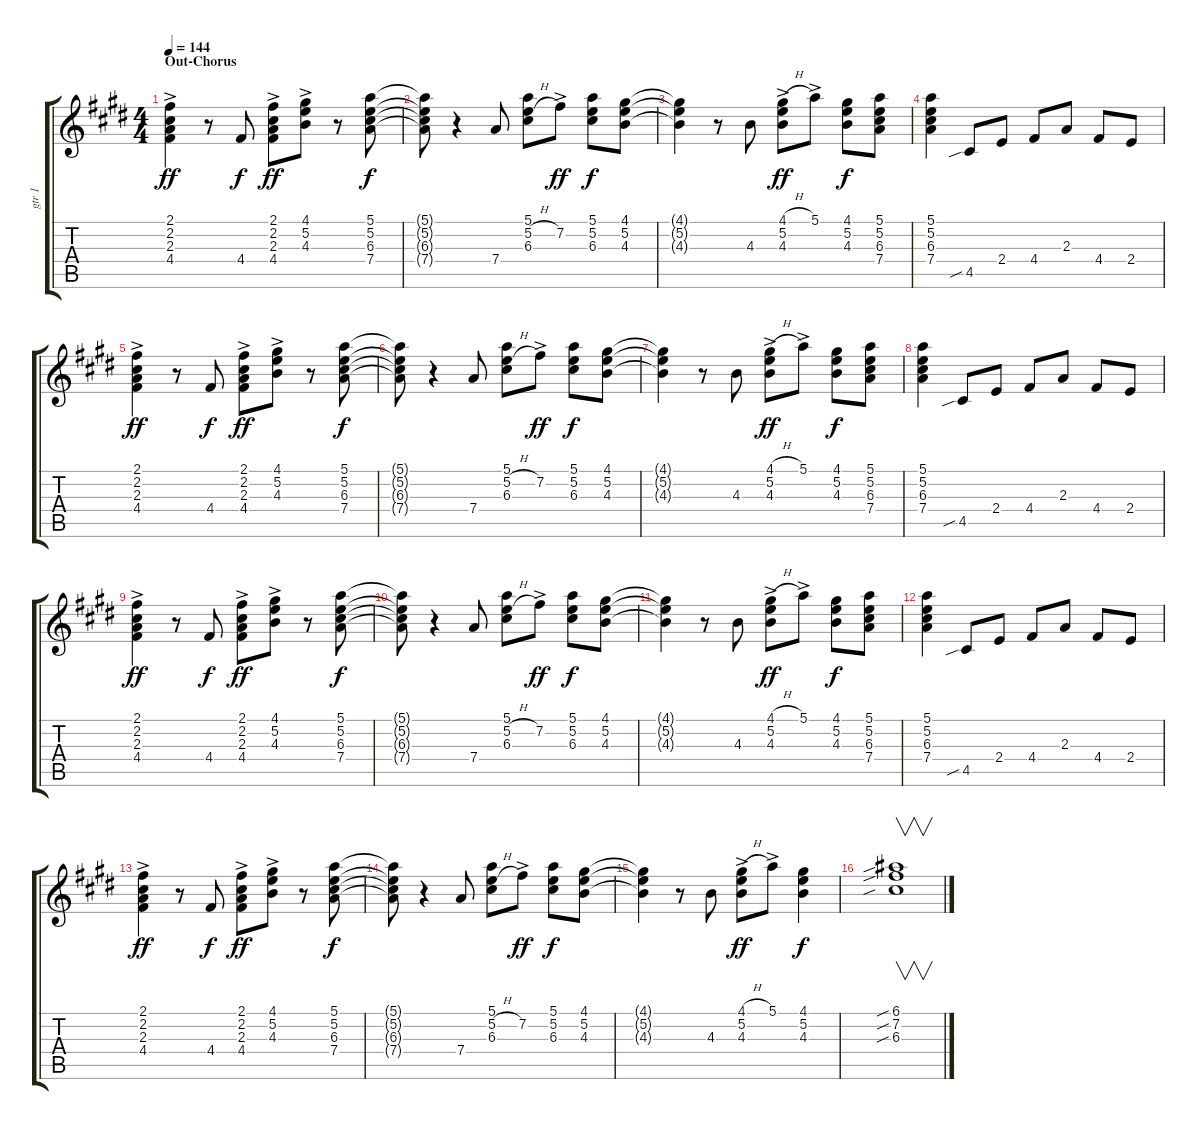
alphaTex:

\track ("gtr 1 " "gtr 1 ") {instrument distortionguitar}
\staff {score tabs}
\tuning (E4 B3 G3 D3 A2 E2) {hide}
\ts (4 4)
\section ("" "Out-Chorus")
\tempo 144
\clef g2
\ks e
(2.1{ac} 2.2{ac} 2.3{ac} 4.4{ac}).4{dy ff} r.8 4.4.8{dy f} (2.1{ac} 2.2{ac} 2.3{ac} 4.4{ac}).8{dy ff} (4.1{ac} 5.2{ac} 4.3{ac}).8 r.8 (5.1 5.2 6.3 7.4).8{dy f} |
\ks c#minor
(5.1{t} 5.2{t} 6.3{t} 7.4{t}).8 r.4 7.4.8 (5.1 5.2{h} 6.3).8 7.2{ac}.8{dy ff} (5.1 5.2 6.3).8{dy f} (4.1 5.2 4.3).8 |
(4.1{t} 5.2{t} 4.3{t}).4 r.8 4.3.8 (4.1{h ac} 5.2{ac} 4.3{ac}).8{dy ff} 5.1{ac}.8 (4.1 5.2 4.3).8{dy f} (5.1 5.2 6.3 7.4).8 |
(5.1 5.2 6.3 7.4).4 4.5{sib}.8 2.4.8 4.4.8 2.3.8 4.4.8 2.4.8 |
\ks e
(2.1{ac} 2.2{ac} 2.3{ac} 4.4{ac}).4{dy ff} r.8 4.4.8{dy f} (2.1{ac} 2.2{ac} 2.3{ac} 4.4{ac}).8{dy ff} (4.1{ac} 5.2{ac} 4.3{ac}).8 r.8 (5.1 5.2 6.3 7.4).8{dy f} |
\ks c#minor
(5.1{t} 5.2{t} 6.3{t} 7.4{t}).8 r.4 7.4.8 (5.1 5.2{h} 6.3).8 7.2{ac}.8{dy ff} (5.1 5.2 6.3).8{dy f} (4.1 5.2 4.3).8 |
(4.1{t} 5.2{t} 4.3{t}).4 r.8 4.3.8 (4.1{h ac} 5.2{ac} 4.3{ac}).8{dy ff} 5.1{ac}.8 (4.1 5.2 4.3).8{dy f} (5.1 5.2 6.3 7.4).8 |
(5.1 5.2 6.3 7.4).4 4.5{sib}.8 2.4.8 4.4.8 2.3.8 4.4.8 2.4.8 |
\ks e
(2.1{ac} 2.2{ac} 2.3{ac} 4.4{ac}).4{dy ff} r.8 4.4.8{dy f} (2.1{ac} 2.2{ac} 2.3{ac} 4.4{ac}).8{dy ff} (4.1{ac} 5.2{ac} 4.3{ac}).8 r.8 (5.1 5.2 6.3 7.4).8{dy f} |
\ks c#minor
(5.1{t} 5.2{t} 6.3{t} 7.4{t}).8 r.4 7.4.8 (5.1 5.2{h} 6.3).8 7.2{ac}.8{dy ff} (5.1 5.2 6.3).8{dy f} (4.1 5.2 4.3).8 |
(4.1{t} 5.2{t} 4.3{t}).4 r.8 4.3.8 (4.1{h ac} 5.2{ac} 4.3{ac}).8{dy ff} 5.1{ac}.8 (4.1 5.2 4.3).8{dy f} (5.1 5.2 6.3 7.4).8 |
(5.1 5.2 6.3 7.4).4 4.5{sib}.8 2.4.8 4.4.8 2.3.8 4.4.8 2.4.8 |
\ks e
(2.1{ac} 2.2{ac} 2.3{ac} 4.4{ac}).4{dy ff} r.8 4.4.8{dy f} (2.1{ac} 2.2{ac} 2.3{ac} 4.4{ac}).8{dy ff} (4.1{ac} 5.2{ac} 4.3{ac}).8 r.8 (5.1 5.2 6.3 7.4).8{dy f} |
\ks c#minor
(5.1{t} 5.2{t} 6.3{t} 7.4{t}).8 r.4 7.4.8 (5.1 5.2{h} 6.3).8 7.2{ac}.8{dy ff} (5.1 5.2 6.3).8{dy f} (4.1 5.2 4.3).8 |
(4.1{t} 5.2{t} 4.3{t}).4 r.8 4.3.8 (4.1{h ac} 5.2{ac} 4.3{ac}).8{dy ff} 5.1{ac}.8 (4.1 5.2 4.3).4{dy f} |
(6.1{sib} 7.2{sib} 6.3{sib}).1{v}
